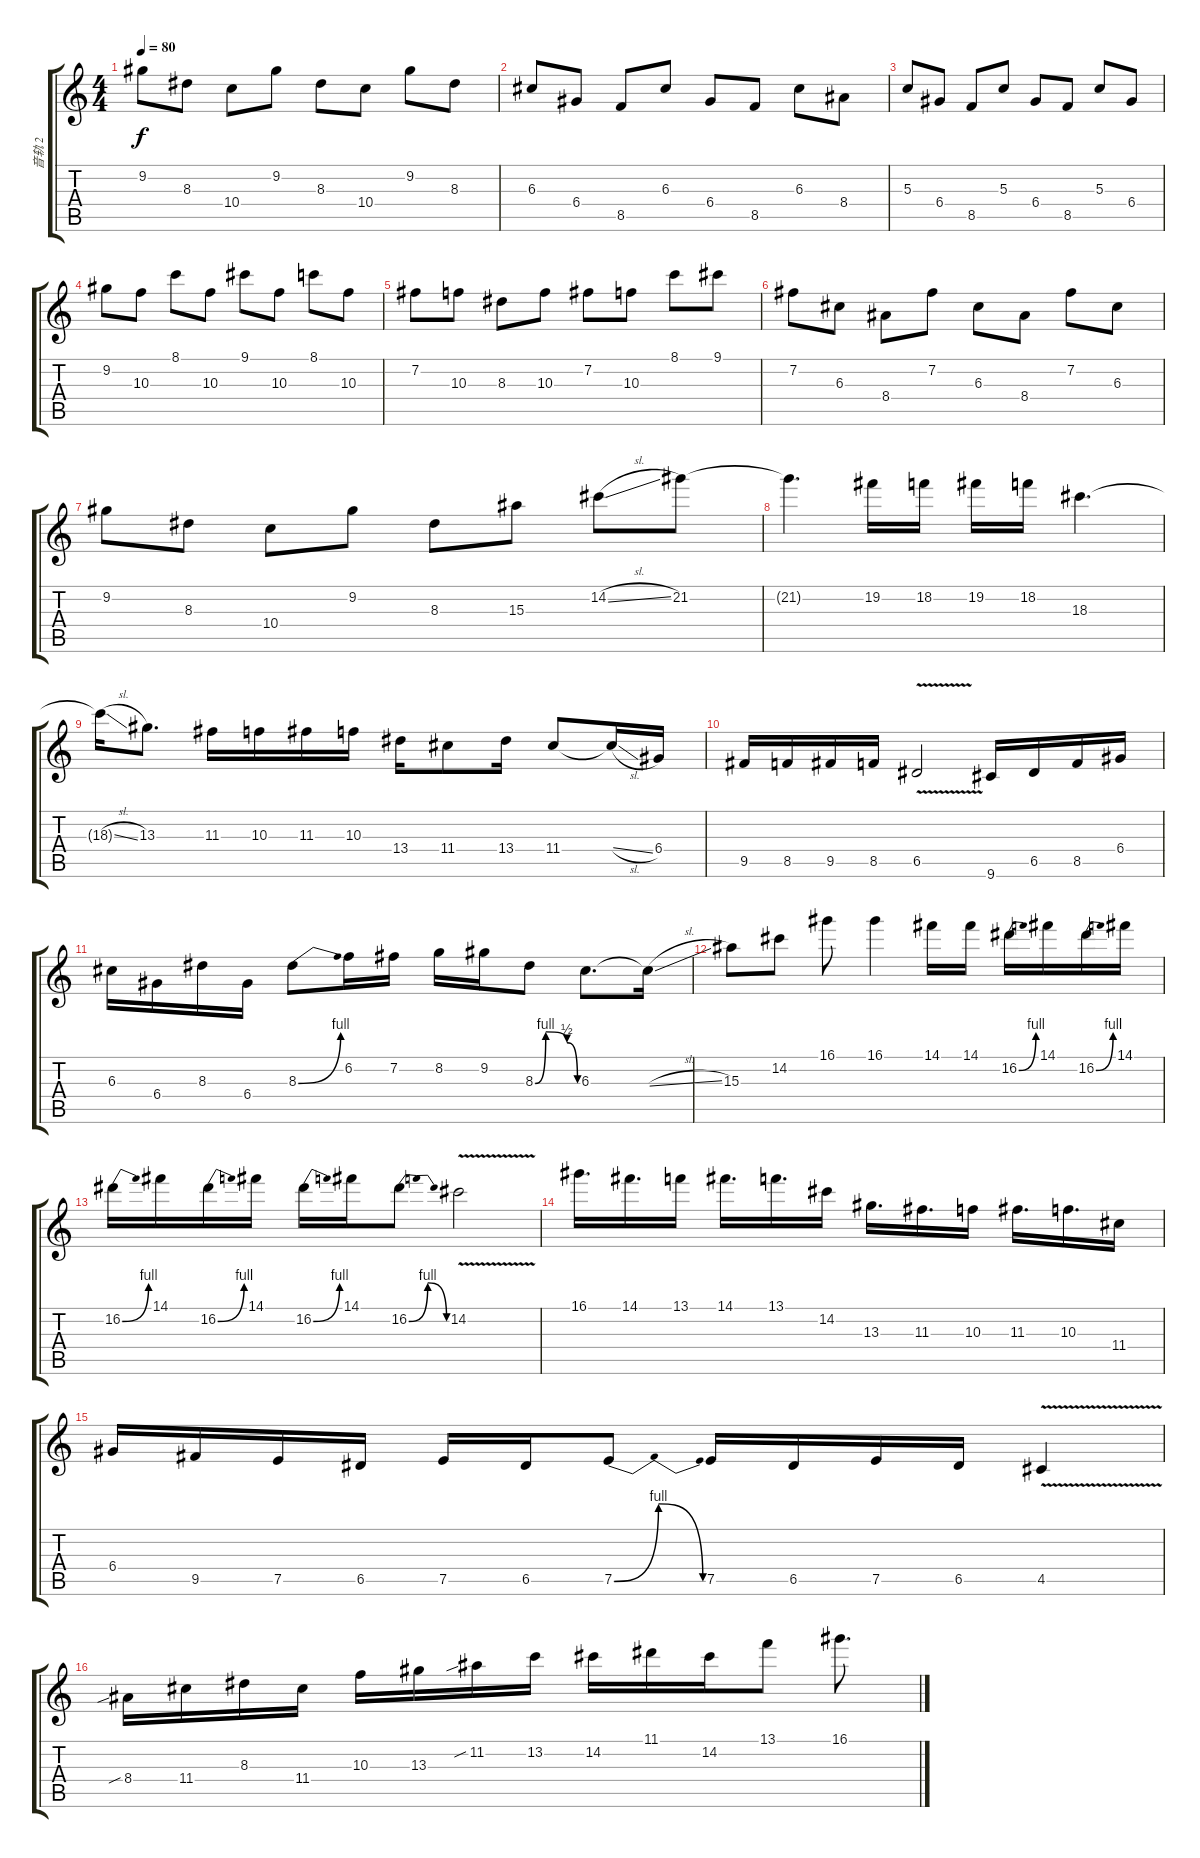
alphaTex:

\track ("音轨 2" "音轨 2") {instrument overdrivenguitar}
\staff {score tabs}
\tuning (E4 B3 G3 D3 A2 E2) {hide}
\ts (4 4)
\tempo 80
\clef g2
\ks c
9.2.8{dy f} 8.3.8 10.4.8 9.2.8 8.3.8 10.4.8 9.2.8 8.3.8 |
6.3.8 6.4.8 8.5.8 6.3.8 6.4.8 8.5.8 6.3.8 8.4.8 |
5.3.8 6.4.8 8.5.8 5.3.8 6.4.8 8.5.8 5.3.8 6.4.8 |
9.2.8 10.3.8 8.1.8 10.3.8 9.1.8 10.3.8 8.1.8 10.3.8 |
7.2.8 10.3.8 8.3.8 10.3.8 7.2.8 10.3.8 8.1.8 9.1.8 |
7.2.8 6.3.8 8.4.8 7.2.8 6.3.8 8.4.8 7.2.8 6.3.8 |
9.2.8 8.3.8 10.4.8 9.2.8 8.3.8 15.3.8 14.2{sl}.8 21.2.8 |
21.2{t}.4{d} 19.2.16 18.2.16 19.2.16 18.2.16 18.3.4{d} |
18.3{sl t}.16 13.3.8{d} 11.3.16 10.3.16 11.3.16 10.3.16 13.4.16 11.4.8 13.4.16 11.4.8 11.4{sl t}.16 6.4.16 |
9.5.16 8.5.16 9.5.16 8.5.16 6.5{v}.2 9.6.16 6.5.16 8.5.16 6.4.16 |
6.3.16 6.4.16 8.3.16 6.4.16 8.3{be (bend 0 0 60 4)}.8 6.2.16 7.2.16 8.2.16 9.2.16 8.3{be (custom 0 0 15 4 45 2 60 0)}.8 6.3.8{d} 6.3{sl t}.16 |
15.3.8 14.2.8 16.1.8 16.1.4 14.1.16 14.1.16 16.2{be (bend 0 0 60 4)}.16 14.1.16 16.2{be (bend 0 0 60 4)}.16 14.1.16 |
16.2{be (bend 0 0 60 4)}.16 14.1.16 16.2{be (bend 0 0 60 4)}.16 14.1.16 16.2{be (bend 0 0 60 4)}.16 14.1.16 16.2{be (bendrelease 0 0 15 4 30 4 60 0)}.8 14.2{v}.2 |
16.1.16{d} 14.1.16{d} 13.1.16 14.1.16{d} 13.1.16{d} 14.2.16 13.3.16{d} 11.3.16{d} 10.3.16 11.3.16{d} 10.3.16{d} 11.4.16 |
6.4.16 9.5.16 7.5.16 6.5.16 7.5.16 6.5.16 7.5{be (bendrelease 0 0 15 4 30 4 60 0)}.8 7.5.16 6.5.16 7.5.16 6.5.16 4.5{v}.4 |
8.4{sib}.16 11.4.16 8.3.16 11.4.16 10.3.16 13.3.16 11.2{sib}.16 13.2.16 14.2.16 11.1.16 14.2.16 13.1.8 16.1.8{d}
